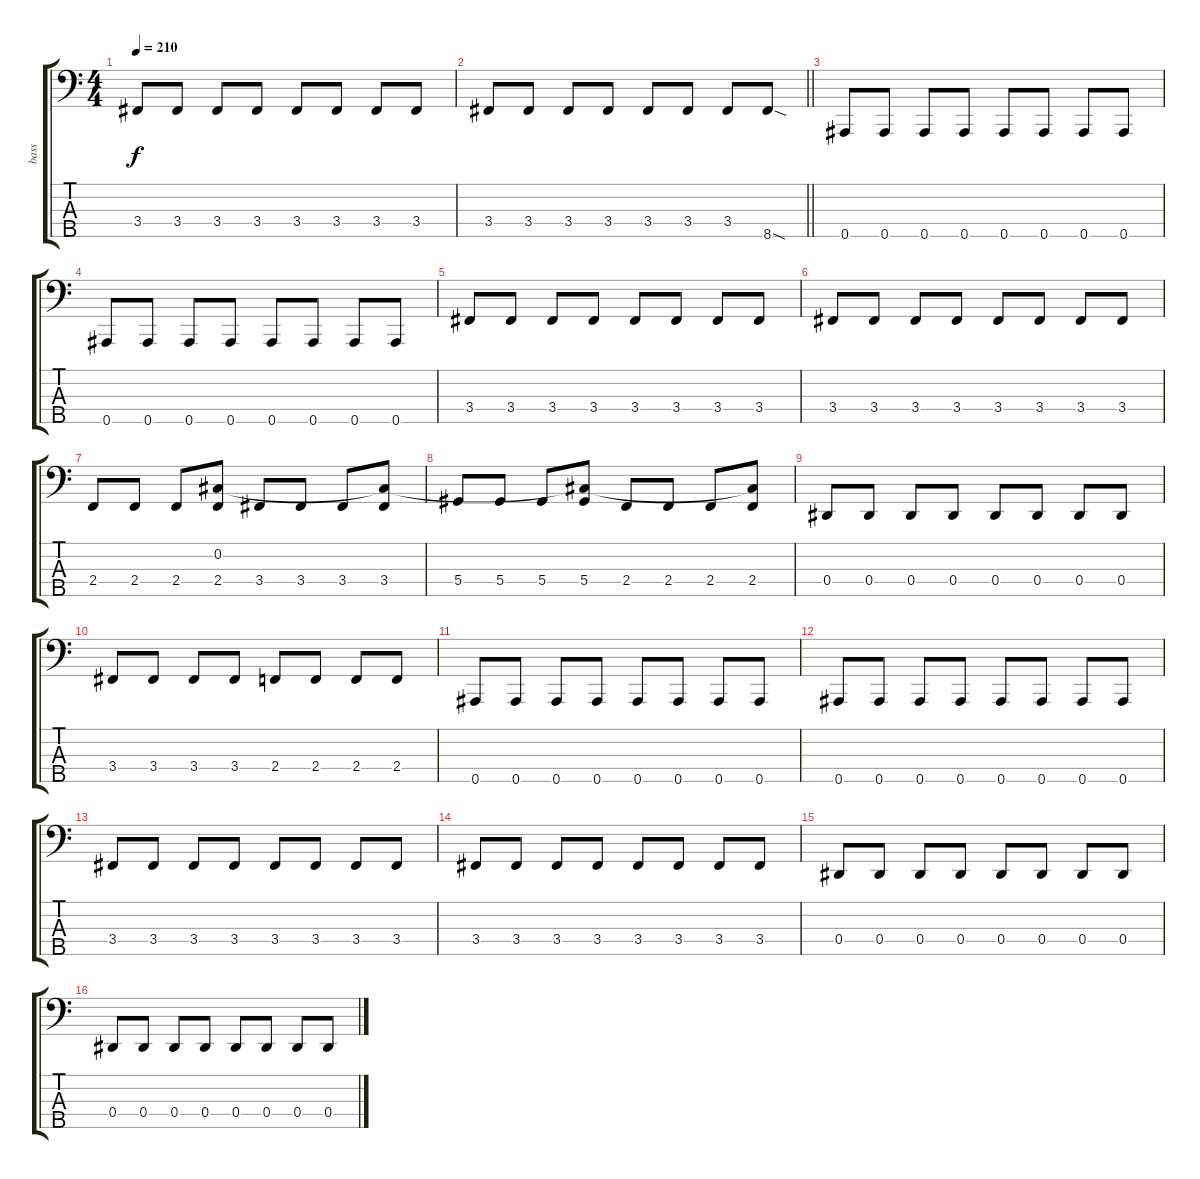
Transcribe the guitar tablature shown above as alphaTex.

\track ("bass" "bass") {solo instrument electricbassfinger}
\staff {score tabs}
\tuning (Gb2 Db2 Ab1 Eb1 Bb0) {hide}
\ts (4 4)
\tempo 210
\clef f4
\ks c
3.4.8{dy f} 3.4.8 3.4.8 3.4.8 3.4.8 3.4.8 3.4.8 3.4.8 |
\barLineRight lightlight
3.4.8 3.4.8 3.4.8 3.4.8 3.4.8 3.4.8 3.4.8 8.5{sod}.8 |
0.5.8 0.5.8 0.5.8 0.5.8 0.5.8 0.5.8 0.5.8 0.5.8 |
0.5.8 0.5.8 0.5.8 0.5.8 0.5.8 0.5.8 0.5.8 0.5.8 |
3.4.8 3.4.8 3.4.8 3.4.8 3.4.8 3.4.8 3.4.8 3.4.8 |
3.4.8 3.4.8 3.4.8 3.4.8 3.4.8 3.4.8 3.4.8 3.4.8 |
2.4.8 2.4.8 2.4.8 (0.2 2.4).8 3.4.8 3.4.8 3.4.8 (0.2{t} 3.4).8 |
5.4.8 5.4.8 5.4.8 (0.2{t} 5.4).8 2.4.8 2.4.8 2.4.8 (0.2{t} 2.4).8 |
0.4.8 0.4.8 0.4.8 0.4.8 0.4.8 0.4.8 0.4.8 0.4.8 |
3.4.8 3.4.8 3.4.8 3.4.8 2.4.8 2.4.8 2.4.8 2.4.8 |
0.5.8 0.5.8 0.5.8 0.5.8 0.5.8 0.5.8 0.5.8 0.5.8 |
0.5.8 0.5.8 0.5.8 0.5.8 0.5.8 0.5.8 0.5.8 0.5.8 |
3.4.8 3.4.8 3.4.8 3.4.8 3.4.8 3.4.8 3.4.8 3.4.8 |
3.4.8 3.4.8 3.4.8 3.4.8 3.4.8 3.4.8 3.4.8 3.4.8 |
0.4.8 0.4.8 0.4.8 0.4.8 0.4.8 0.4.8 0.4.8 0.4.8 |
0.4.8 0.4.8 0.4.8 0.4.8 0.4.8 0.4.8 0.4.8 0.4.8
